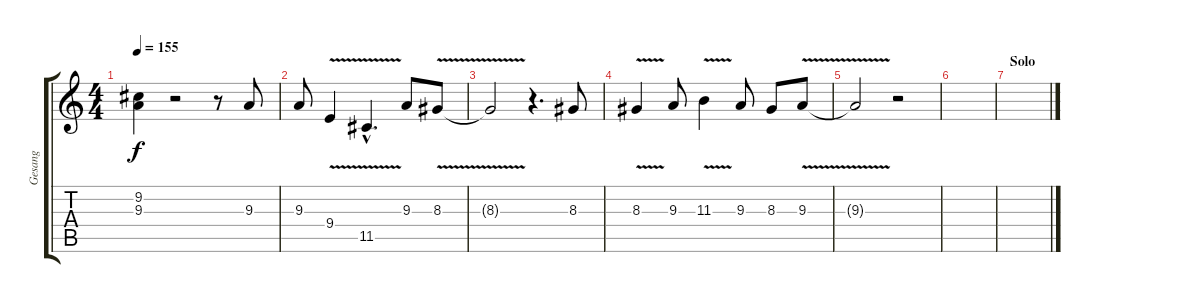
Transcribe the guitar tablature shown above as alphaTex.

\track ("Gesang" "Gesang") {instrument baritonesax}
\staff {score tabs}
\tuning (A4 E4 C4 G3 D3 A2) {hide}
\ts (4 4)
\tempo 155
\clef g2
\ks c
(9.2{t} 9.3{t}).4{dy f} r.2 r.8 9.3.8 |
9.3.8 9.4{v}.4 11.5{v hac}.4{d} 9.3.8 8.3{v}.8 |
8.3{t}.2 r.4{d} 8.3.8 |
8.3{v}.4 9.3.8 11.3{v}.4 9.3.8 8.3.8 9.3{v}.8 |
9.3{t}.2 r.2 |
|
\section ("" "Solo")
